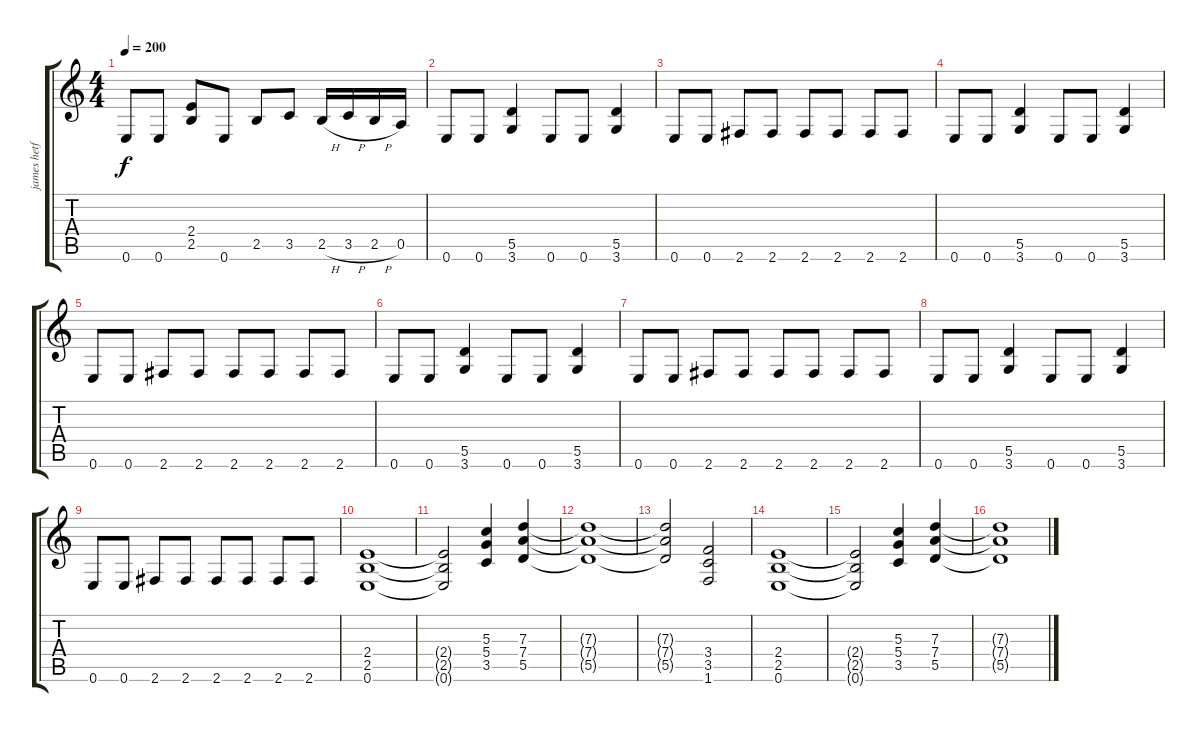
\track ("james hetfield" "james hetf") {instrument overdrivenguitar}
\staff {score tabs}
\tuning (E4 B3 G3 D3 A2 E2) {hide}
\ts (4 4)
\tempo 200
\clef g2
\ks c
0.6.8{dy f} 0.6.8 (2.4 2.5).8 0.6.8 2.5.8 3.5.8 2.5{h}.16 3.5{h}.16 2.5{h}.16 0.5.16 |
0.6.8 0.6.8 (5.5 3.6).4 0.6.8 0.6.8 (5.5 3.6).4 |
0.6.8 0.6.8 2.6.8 2.6.8 2.6.8 2.6.8 2.6.8 2.6.8 |
0.6.8 0.6.8 (5.5 3.6).4 0.6.8 0.6.8 (5.5 3.6).4 |
0.6.8 0.6.8 2.6.8 2.6.8 2.6.8 2.6.8 2.6.8 2.6.8 |
0.6.8 0.6.8 (5.5 3.6).4 0.6.8 0.6.8 (5.5 3.6).4 |
0.6.8 0.6.8 2.6.8 2.6.8 2.6.8 2.6.8 2.6.8 2.6.8 |
0.6.8 0.6.8 (5.5 3.6).4 0.6.8 0.6.8 (5.5 3.6).4 |
0.6.8 0.6.8 2.6.8 2.6.8 2.6.8 2.6.8 2.6.8 2.6.8 |
(2.4 2.5 0.6).1 |
(2.4{t} 2.5{t} 0.6{t}).2 (5.3 5.4 3.5).4 (7.3 7.4 5.5).4 |
(7.3{t} 7.4{t} 5.5{t}).1 |
(7.3{t} 7.4{t} 5.5{t}).2 (3.4 3.5 1.6).2 |
(2.4 2.5 0.6).1 |
(2.4{t} 2.5{t} 0.6{t}).2 (5.3 5.4 3.5).4 (7.3 7.4 5.5).4 |
(7.3{t} 7.4{t} 5.5{t}).1
